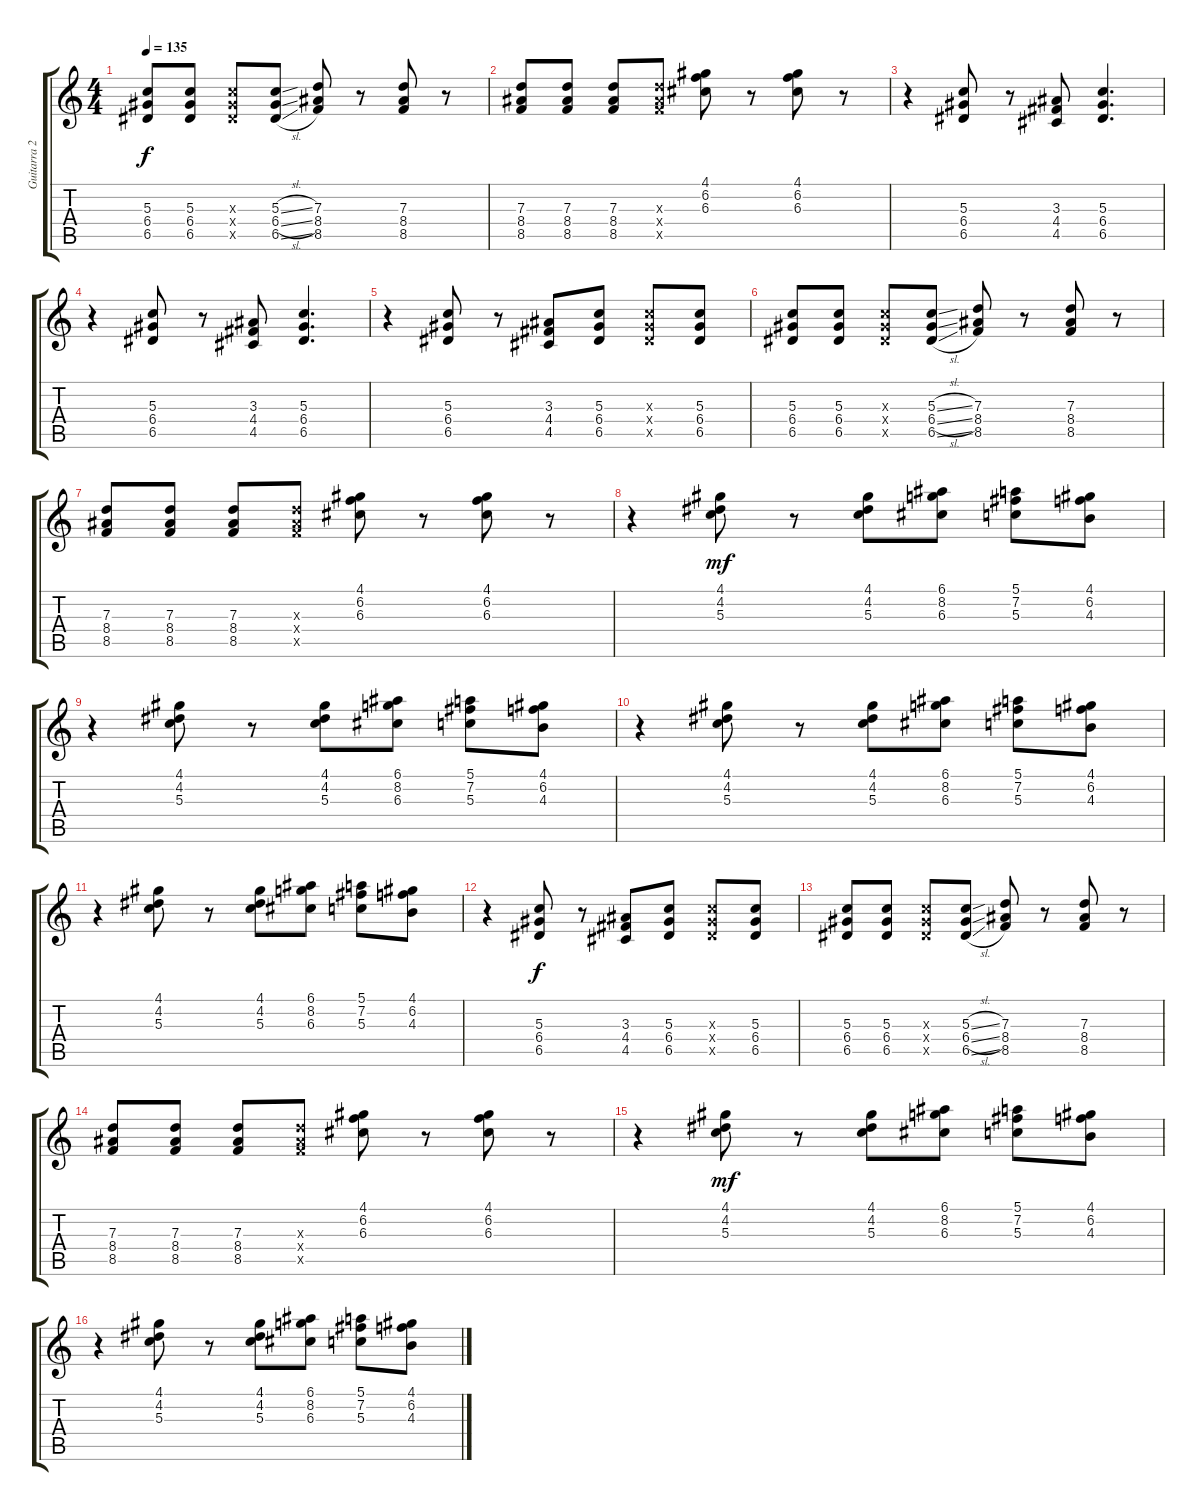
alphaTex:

\track ("Guitarra 2" "Guitarra 2") {instrument electricguitarjazz}
\staff {score tabs}
\tuning (E4 B3 G3 D3 A2 E2) {hide}
\ts (4 4)
\tempo 135
\clef g2
\ks c
(5.3 6.4 6.5).8{dy f} (5.3 6.4 6.5).8 (5.3{x} 6.4{x} 6.5{x}).8 (5.3{sl} 6.4{sl} 6.5{sl}).8 (7.3 8.4 8.5).8 r.8 (7.3 8.4 8.5).8 r.8 |
(7.3 8.4 8.5).8 (7.3 8.4 8.5).8 (7.3 8.4 8.5).8 (7.3{x} 8.4{x} 8.5{x}).8 (4.1 6.2 6.3).8 r.8 (4.1 6.2 6.3).8 r.8 |
r.4 (5.3 6.4 6.5).8 r.8 (3.3 4.4 4.5).8 (5.3 6.4 6.5).4{d} |
r.4 (5.3 6.4 6.5).8 r.8 (3.3 4.4 4.5).8 (5.3 6.4 6.5).4{d} |
r.4 (5.3 6.4 6.5).8 r.8 (3.3 4.4 4.5).8 (5.3 6.4 6.5).8 (5.3{x} 6.4{x} 6.5{x}).8 (5.3 6.4 6.5).8 |
(5.3 6.4 6.5).8 (5.3 6.4 6.5).8 (5.3{x} 6.4{x} 6.5{x}).8 (5.3{sl} 6.4{sl} 6.5{sl}).8 (7.3 8.4 8.5).8 r.8 (7.3 8.4 8.5).8 r.8 |
(7.3 8.4 8.5).8 (7.3 8.4 8.5).8 (7.3 8.4 8.5).8 (7.3{x} 8.4{x} 8.5{x}).8 (4.1 6.2 6.3).8 r.8 (4.1 6.2 6.3).8 r.8 |
r.4 (4.1 4.2 5.3).8{dy mf} r.8 (4.1 4.2 5.3).8 (6.1 8.2 6.3).8 (5.1 7.2 5.3).8 (4.1 6.2 4.3).8 |
r.4 (4.1 4.2 5.3).8 r.8 (4.1 4.2 5.3).8 (6.1 8.2 6.3).8 (5.1 7.2 5.3).8 (4.1 6.2 4.3).8 |
r.4 (4.1 4.2 5.3).8 r.8 (4.1 4.2 5.3).8 (6.1 8.2 6.3).8 (5.1 7.2 5.3).8 (4.1 6.2 4.3).8 |
r.4 (4.1 4.2 5.3).8 r.8 (4.1 4.2 5.3).8 (6.1 8.2 6.3).8 (5.1 7.2 5.3).8 (4.1 6.2 4.3).8 |
r.4 (5.3 6.4 6.5).8{dy f} r.8 (3.3 4.4 4.5).8 (5.3 6.4 6.5).8 (5.3{x} 6.4{x} 6.5{x}).8 (5.3 6.4 6.5).8 |
(5.3 6.4 6.5).8 (5.3 6.4 6.5).8 (5.3{x} 6.4{x} 6.5{x}).8 (5.3{sl} 6.4{sl} 6.5{sl}).8 (7.3 8.4 8.5).8 r.8 (7.3 8.4 8.5).8 r.8 |
(7.3 8.4 8.5).8 (7.3 8.4 8.5).8 (7.3 8.4 8.5).8 (7.3{x} 8.4{x} 8.5{x}).8 (4.1 6.2 6.3).8 r.8 (4.1 6.2 6.3).8 r.8 |
r.4 (4.1 4.2 5.3).8{dy mf} r.8 (4.1 4.2 5.3).8 (6.1 8.2 6.3).8 (5.1 7.2 5.3).8 (4.1 6.2 4.3).8 |
r.4 (4.1 4.2 5.3).8 r.8 (4.1 4.2 5.3).8 (6.1 8.2 6.3).8 (5.1 7.2 5.3).8 (4.1 6.2 4.3).8
